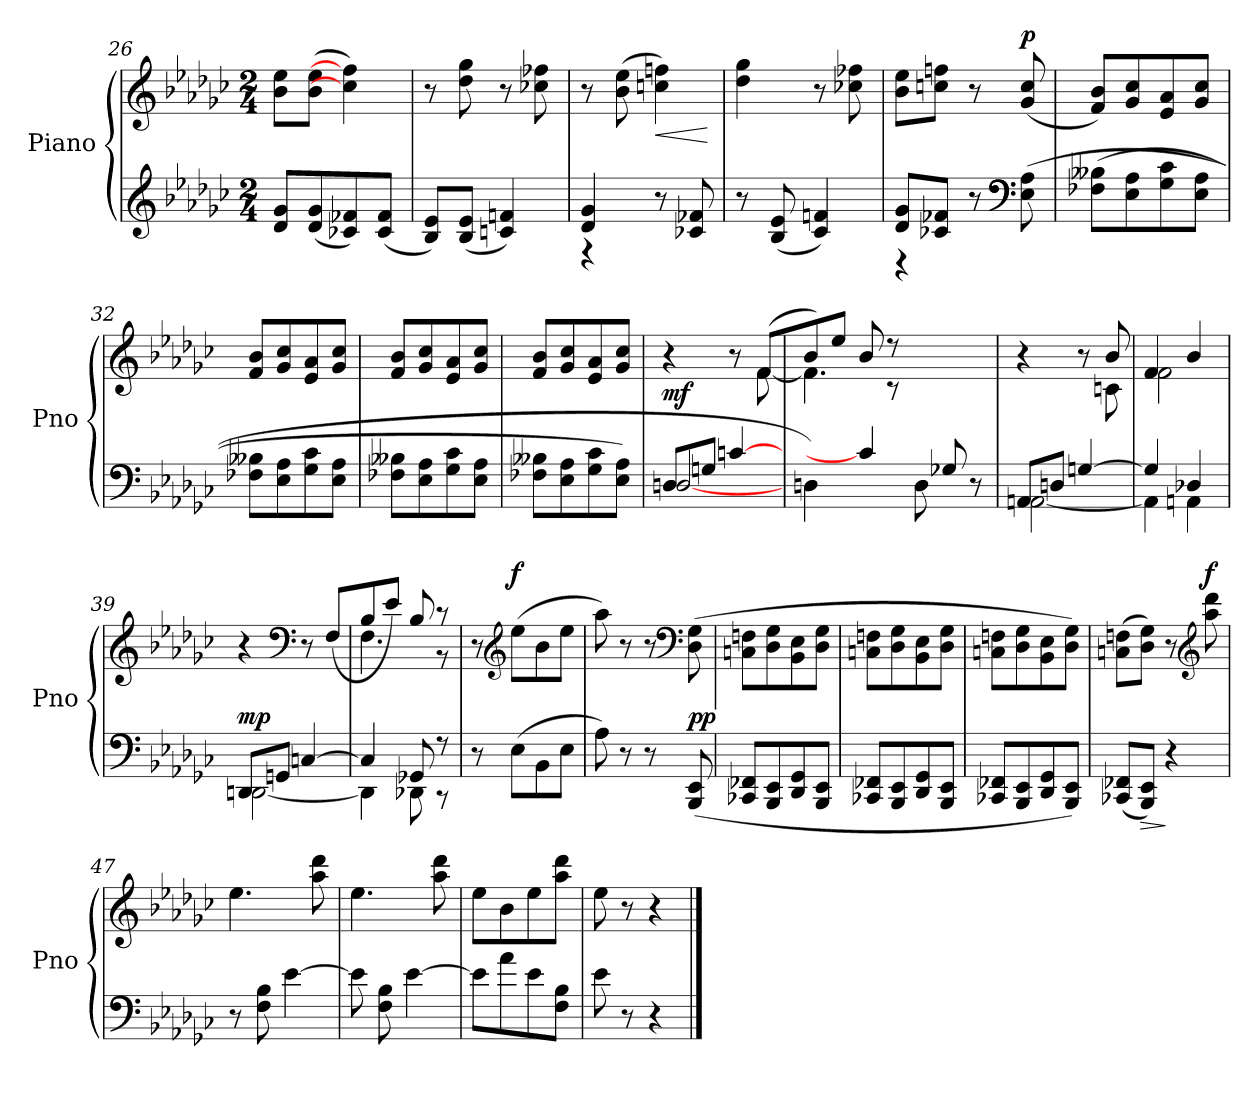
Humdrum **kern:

**kern	**dynam	**kern	**dynam
*part2	*part2	*part1	*part1
*staff2	*staff2	*staff1	*staff1
*I"Piano	*	*I"Piano	*
*I'Pno	*	*I'Pno	*
!!LO:LB:g=z
*clefG2	*	*clefG2	*
*k[b-e-a-d-g-c-]	*	*k[b-e-a-d-g-c-]	*
*M2/4	*	*M2/4	*
=26	=26	=26	=26
8d-/ 8g-/L	.	8b-\ 8ee-\L	.
(8d-/ 8g-/	.	(8b-\ 8ee-\J	.
8c-X/ 8f-X/)	.	4ccn\] 4ffn\])	.
(8c-/ 8f-/J	.	.	.
=27	=27	=27	=27
8B-/ 8e-/L)	.	8r	.
(8B-/ 8e-/J	.	8dd-\ 8gg-\	.
4cn/ 4fn/)	.	8r	.
.	.	8cc-X\ 8ff-X\	.
=28	=28	=28	=28
*^	*	*	*
4d-/ 4g-/	4r	.	8r	.
.	.	.	(8b-\ 8ee-\	.
!	!	!	!	!LO:HP:b
8r	4ryy	.	4ccn\ 4ffn\)	<
8c-X/ 8f-X/	.	.	.	.
*v	*v	*	*	*
.	.	.	[
=29	=29	=29	=29
8r	.	4dd-\ 4gg-\	.
(8B-/ 8e-/	.	.	.
4c-/ 4fn/)	.	8r	.
.	.	8cc-X\ 8ff-X\	.
=30	=30	=30	=30
*^	*	*	*
8d-/ 8g-/L	4r	.	8b-\ 8ee-\L	.
8c-X/ 8f-X/J	.	.	8ccn\ 8ffn\J	.
8r	8ryy	.	8r	.
*clefF4	*	*	*	*
!	!	!	!	!LO:DY:a
8ryy	(8E-\ 8A-\	.	(8g-/ 8cc/	p
*v	*v	*	*	*
!!LO:LB:g=z
=31	=31	=31	=31
(8F-X\ 8B--X\L	.	8f/ 8b-/L)	.
8E-\ 8A-\	.	8g-/ 8cc-/	.
8G-\ 8c-\	.	8e-/ 8a-/	.
8E-\ 8A-\J	.	8g-/ 8cc-/J	.
=32	=32	=32	=32
8F-X\ 8B--X\L	.	8f/ 8b-/L	.
8E-\ 8A-\	.	8g-/ 8cc-/	.
8G-\ 8c-\	.	8e-/ 8a-/	.
8E-\ 8A-\J	.	8g-/ 8cc-/J	.
=33	=33	=33	=33
8F-X\ 8B--X\L	.	8f/ 8b-/L	.
8E-\ 8A-\	.	8g-/ 8cc-/	.
8G-\ 8c-\	.	8e-/ 8a-/	.
8E-\ 8A-\J	.	8g-/ 8cc-/J	.
=34	=34	=34	=34
8F-X\ 8B--X\L	.	8f/ 8b-/L	.
8E-\ 8A-\	.	8g-/ 8cc-/	.
8G-\ 8c-\	.	8e-/ 8a-/	.
8E-\ 8A-\J)	.	8g-/ 8cc-/J	.
=35	=35	=35	=35
*^	*	*^	*
!	!	!LO:DY:a	!	!	!
8Dn/L	[2D/	mf	4r	4.ryy	.
8Gn/J	.	.	.	.	.
[4cn/	.	.	8r	.	.
.	.	.	(8f/L	[8f\	.
!!LO:LB:g=z	!!
=36	=36	=36	=36	=36	=36
4ryy	4Dn\)	.	8b-/)	4.f\]	.
.	.	.	8ee-/J	.	.
4cn/]	4ryy	.	8b-/	.	.
.	.	.	8r	8r	.
8ryy	8D\	.	4.ryy	4.ryy	.
8G-X/	4ryy	.	.	.	.
8r	.	.	.	.	.
=37	=37	=37	=37	=37	=37
8AAn/L	[2AA\	.	4r	4.ryy	.
8Dn/J	.	.	.	.	.
[4Gn/	.	.	8r	.	.
.	.	.	8b-/	8cn\	.
=38	=38	=38	=38	=38	=38
4G/]	4AA\]	.	4f/	2f\	.
4D-X/	4AAn\	.	4b-/	.	.
*	*	*	*v	*v	*
=39	=39	=39	=39	=39
!	!	!LO:DY:a	!	!
8DDn/L	[2DD\	mp	4r	.
8GGn/J	.	.	.	.
*	*	*	*clefF4	*
[4Cn/	.	.	8r	.
.	.	.	(8F/L	.
=40	=40	=40	=40	=40
*	*	*	*^	*
4C/]	4DD\]	.	8B-/	4.F\	.
.	.	.	8e-/J)	.	.
8GG-X/	8DD-X\	.	8B-/	.	.
8r	8r	.	8r	8r	.
*v	*v	*	*	*	*
*	*	*v	*v	*
!!LO:LB:g=z
=41	=41	=41	=41
8r	.	8r	.
*	*	*clefG2	*
!	!	!	!LO:DY:a
(8E-\L	.	(8ee-\L	f
8BB-\	.	8b-\	.
8E-\J	.	8ee-\J	.
=42	=42	=42	=42
8A-\)	.	8aa-\)	.
8r	.	8r	.
8r	.	8r	.
*	*	*clefF4	*
!	!LO:DY:a	!	!
(8BBB-/ 8EE-/	pp	(8D-\ 8G-\	.
=43	=43	=43	=43
8CC-X/ 8FF-X/L	.	8Cn\ 8Fn\L	.
8BBB-/ 8EE-/	.	8D-\ 8G-\	.
8DD-/ 8GG-/	.	8BB-\ 8E-\	.
8BBB-/ 8EE-/J	.	8D-\ 8G-\J	.
=44	=44	=44	=44
8CC-X/ 8FF-X/L	.	8Cn\ 8Fn\L	.
8BBB-/ 8EE-/	.	8D-\ 8G-\	.
8DD-/ 8GG-/	.	8BB-\ 8E-\	.
8BBB-/ 8EE-/J	.	8D-\ 8G-\J	.
=45	=45	=45	=45
8CC-X/ 8FF-X/L	.	8Cn\ 8Fn\L	.
8BBB-/ 8EE-/	.	8D-\ 8G-\	.
8DD-/ 8GG-/	.	8BB-\ 8E-\	.
8BBB-/ 8EE-/J)	.	8D-\ 8G-\J)	.
!!LO:LB:g=z
=46	=46	=46	=46
(8CC-X/ 8FF-X/L	.	(8Cn\ 8Fn\L	.
!	!LO:HP:b	!	!
8BBB-/ 8EE-/J)	>	8D-\ 8G-\J)	.
4r	]	8r	.
*	*	*clefG2	*
!	!	!	!LO:DY:a
.	.	8aa-\ 8ddd-\	f
=47	=47	=47	=47
8r	.	4.ee-\	.
8F\ 8B-\	.	.	.
[4e-\	.	.	.
.	.	8aa-\ 8ddd-\	.
=48	=48	=48	=48
8e-\]	.	4.ee-\	.
8F\ 8B-\	.	.	.
[4e-\	.	.	.
.	.	8aa-\ 8ddd-\	.
=49	=49	=49	=49
8e-\L]	.	8ee-\L	.
8a-\	.	8b-\	.
8e-\	.	8ee-\	.
8F\ 8B-\J	.	8aa-\ 8ddd-\J	.
=50	=50	=50	=50
8e-\	.	8ee-\	.
8r	.	8r	.
4r	.	4r	.
==	==	==	==
*-	*-	*-	*-
